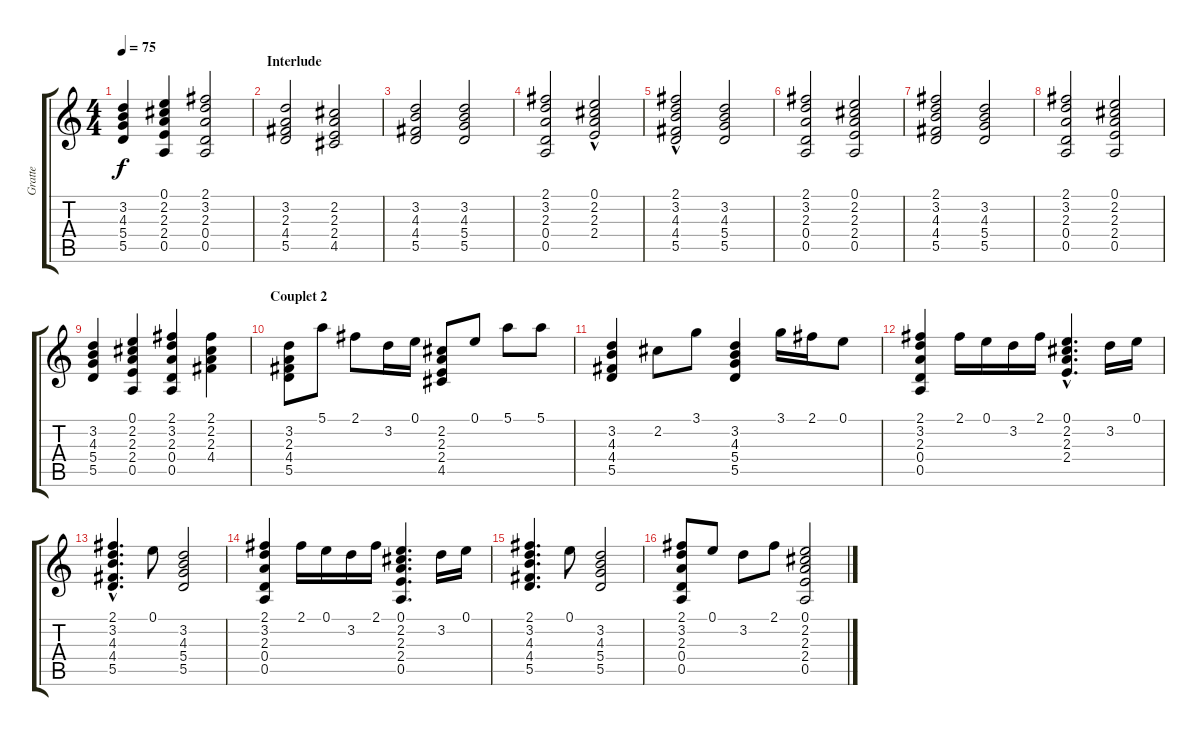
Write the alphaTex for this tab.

\track ("Gratte" "Gratte") {instrument electricguitarjazz}
\staff {score tabs}
\tuning (E4 B3 G3 D3 A2 E2) {hide}
\ts (4 4)
\tempo 75
\clef g2
\ks c
(3.2 4.3 5.4 5.5).4{dy f} (0.1 2.2 2.3 2.4 0.5).4 (2.1 3.2 2.3 0.4 0.5).2 |
\section ("" "Interlude")
(3.2 2.3 4.4 5.5).2 (2.2 2.3 2.4 4.5).2 |
(3.2 4.3 4.4 5.5).2 (3.2 4.3 5.4 5.5).2 |
(2.1 3.2 2.3 0.4 0.5).2 (0.1 2.2 2.3 2.4{hac}).2 |
(2.1 3.2 4.3 4.4{hac} 5.5{hac}).2 (3.2 4.3 5.4 5.5).2 |
(2.1 3.2 2.3 0.4 0.5).2 (0.1 2.2 2.3 2.4 0.5).2 |
(2.1 3.2 4.3 4.4 5.5).2 (3.2 4.3 5.4 5.5).2 |
(2.1 3.2 2.3 0.4 0.5).2 (0.1 2.2 2.3 2.4 0.5).2 |
(3.2 4.3 5.4 5.5).4 (0.1 2.2 2.3 2.4 0.5).4 (2.1 3.2 2.3 0.4 0.5).4 (2.1 2.2 2.3 4.4).4 |
\section ("" "Couplet 2")
(3.2 2.3 4.4 5.5).8 5.1.8 2.1.8 3.2.16 0.1.16 (2.2 2.3 2.4 4.5).8 0.1.8 5.1.8 5.1.8 |
(3.2 4.3 4.4 5.5).4 2.2.8 3.1.8 (3.2 4.3 5.4 5.5).4 3.1.16 2.1.16 0.1.8 |
(2.1 3.2 2.3 0.4 0.5).4 2.1.16 0.1.16 3.2.16 2.1.16 (0.1 2.2 2.3 2.4{hac}).4{d} 3.2.16 0.1.16 |
(2.1 3.2 4.3 4.4{hac} 5.5{hac}).4{d} 0.1.8 (3.2 4.3 5.4 5.5).2 |
(2.1 3.2 2.3 0.4 0.5).4 2.1.16 0.1.16 3.2.16 2.1.16 (0.1 2.2 2.3 2.4 0.5).4{d} 3.2.16 0.1.16 |
(2.1 3.2 4.3 4.4 5.5).4{d} 0.1.8 (3.2 4.3 5.4 5.5).2 |
(2.1 3.2 2.3 0.4 0.5).8 0.1.8 3.2.8 2.1.8 (0.1 2.2 2.3 2.4 0.5).2
